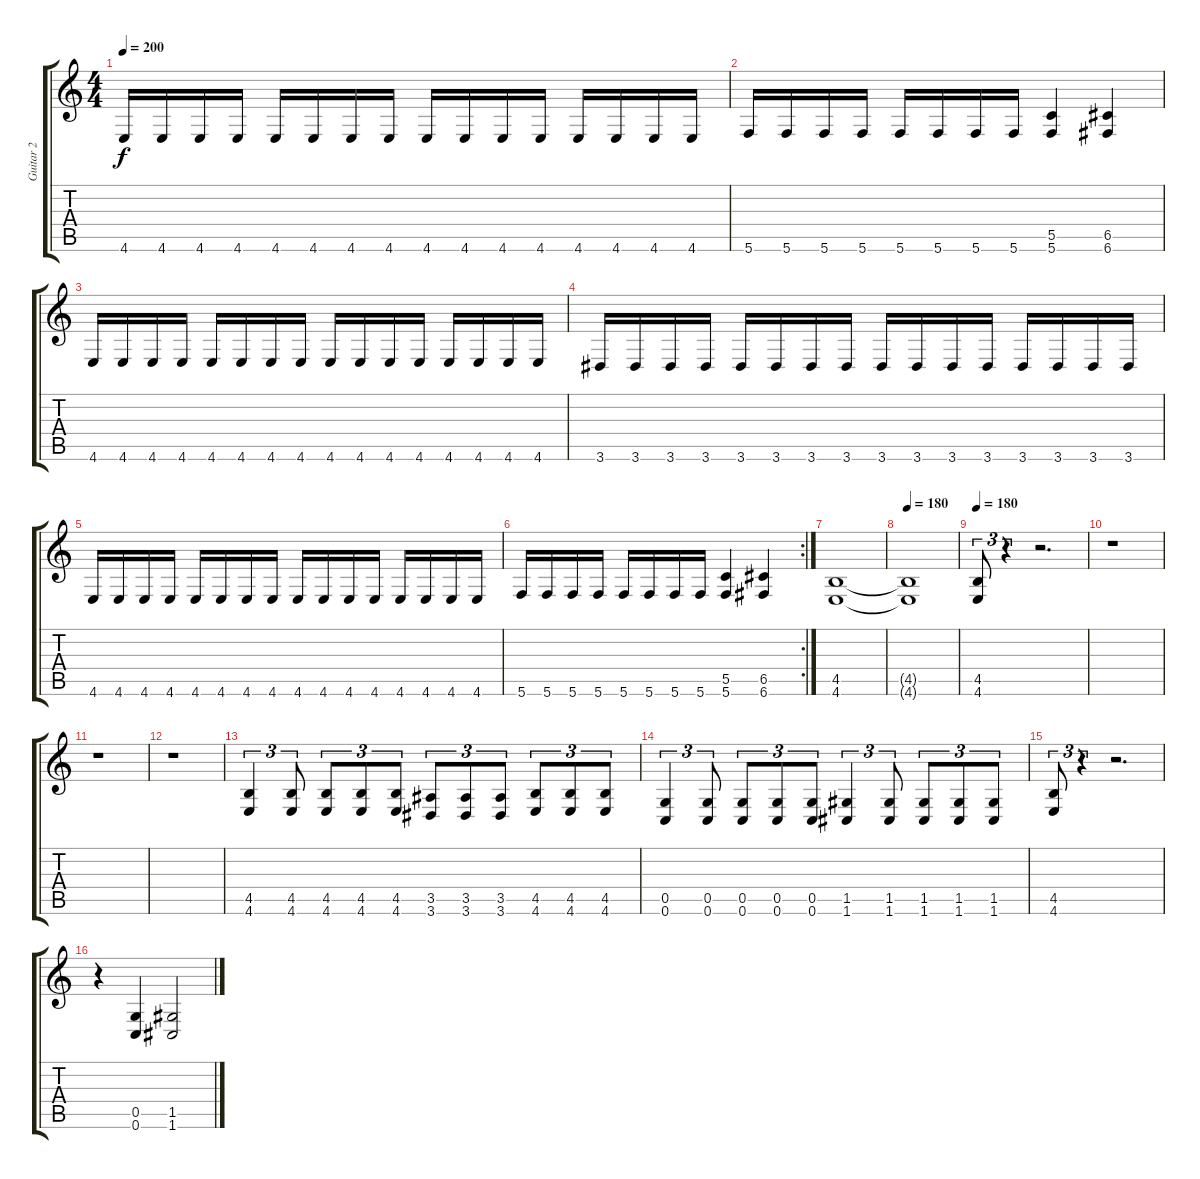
\track ("Guitar 2" "Guitar 2") {instrument distortionguitar}
\staff {score tabs}
\tuning (D4 A3 F3 C3 G2 C2) {hide}
\ts (4 4)
\tempo 200
\clef g2
\ks c
4.6.16{dy f} 4.6.16 4.6.16 4.6.16 4.6.16 4.6.16 4.6.16 4.6.16 4.6.16 4.6.16 4.6.16 4.6.16 4.6.16 4.6.16 4.6.16 4.6.16 |
5.6.16 5.6.16 5.6.16 5.6.16 5.6.16 5.6.16 5.6.16 5.6.16 (5.5 5.6).4 (6.5 6.6).4 |
4.6.16 4.6.16 4.6.16 4.6.16 4.6.16 4.6.16 4.6.16 4.6.16 4.6.16 4.6.16 4.6.16 4.6.16 4.6.16 4.6.16 4.6.16 4.6.16 |
3.6.16 3.6.16 3.6.16 3.6.16 3.6.16 3.6.16 3.6.16 3.6.16 3.6.16 3.6.16 3.6.16 3.6.16 3.6.16 3.6.16 3.6.16 3.6.16 |
4.6.16 4.6.16 4.6.16 4.6.16 4.6.16 4.6.16 4.6.16 4.6.16 4.6.16 4.6.16 4.6.16 4.6.16 4.6.16 4.6.16 4.6.16 4.6.16 |
\rc 2
5.6.16 5.6.16 5.6.16 5.6.16 5.6.16 5.6.16 5.6.16 5.6.16 (5.5 5.6).4 (6.5 6.6).4 |
(4.5 4.6).1 |
\tempo 180
(4.5{t} 4.6{t}).1 |
\tempo 180
(4.5 4.6).8{tu (3 2)} r.4{tu (3 2)} r.2{d} |
r.1 |
r.1 |
r.1 |
(4.5 4.6).4{tu (3 2)} (4.5 4.6).8{tu (3 2)} (4.5 4.6).8{tu (3 2)} (4.5 4.6).8{tu (3 2)} (4.5 4.6).8{tu (3 2)} (3.5 3.6).8{tu (3 2)} (3.5 3.6).8{tu (3 2)} (3.5 3.6).8{tu (3 2)} (4.5 4.6).8{tu (3 2)} (4.5 4.6).8{tu (3 2)} (4.5 4.6).8{tu (3 2)} |
(0.5 0.6).4{tu (3 2)} (0.5 0.6).8{tu (3 2)} (0.5 0.6).8{tu (3 2)} (0.5 0.6).8{tu (3 2)} (0.5 0.6).8{tu (3 2)} (1.5 1.6).4{tu (3 2)} (1.5 1.6).8{tu (3 2)} (1.5 1.6).8{tu (3 2)} (1.5 1.6).8{tu (3 2)} (1.5 1.6).8{tu (3 2)} |
(4.5 4.6).8{tu (3 2)} r.4{tu (3 2)} r.2{d} |
r.4 (0.5 0.6).4 (1.5 1.6).2
